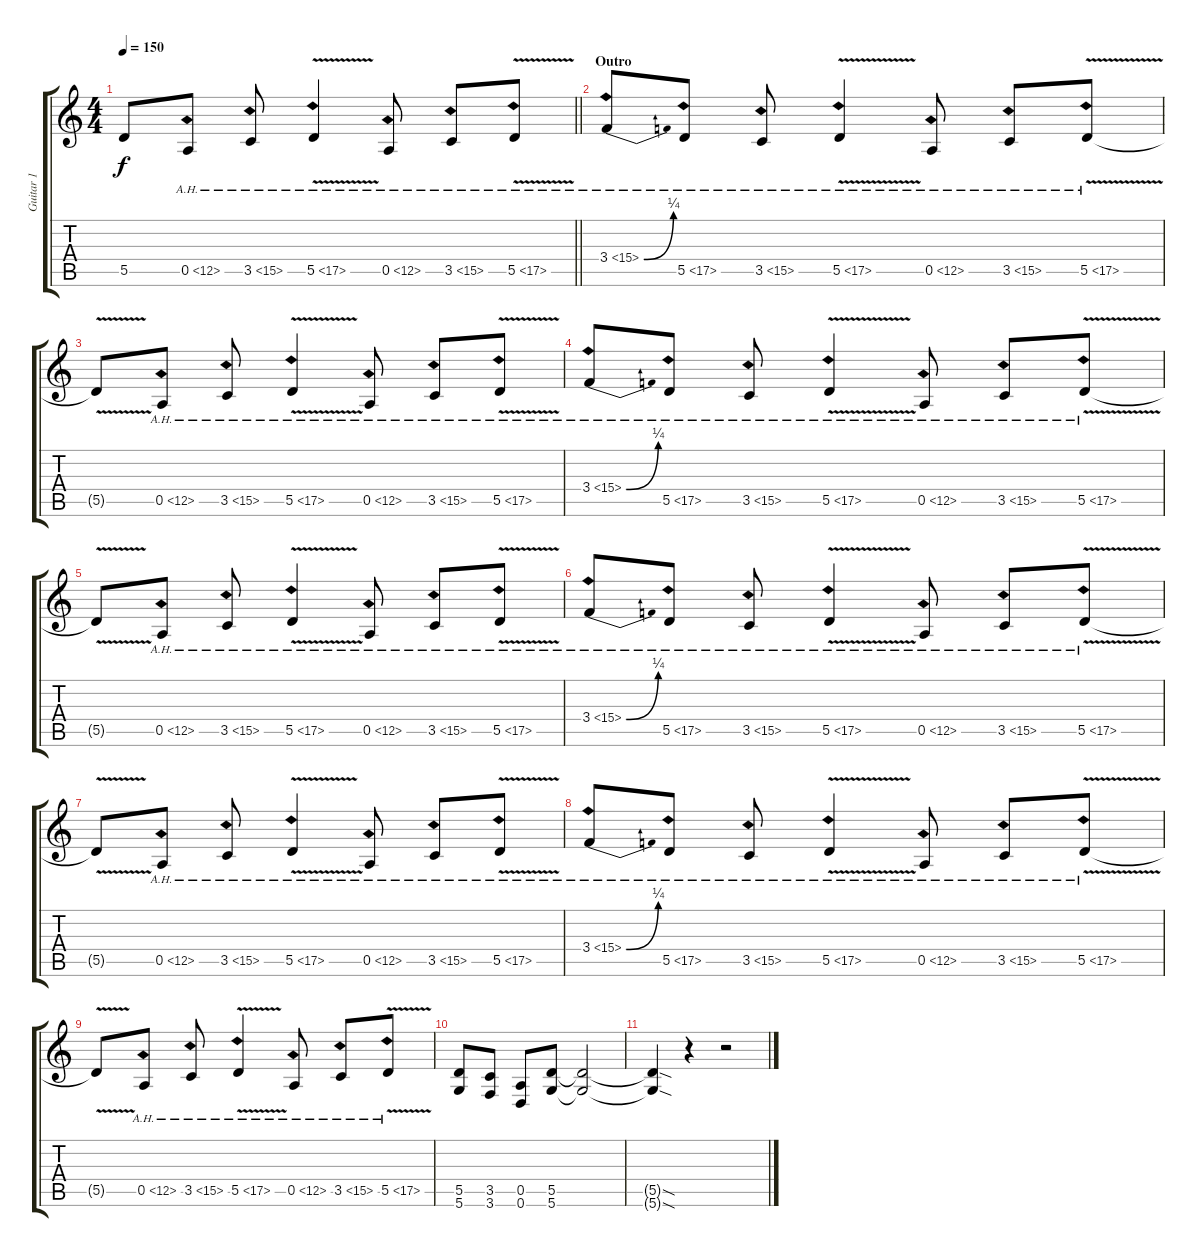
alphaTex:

\track ("Guitar 1" "Guitar 1") {instrument overdrivenguitar}
\staff {score tabs}
\tuning (E4 B3 G3 D3 A2 D2) {hide}
\ts (4 4)
\tempo 150
\clef g2
\barLineRight lightlight
\ks c
5.5{t}.8{dy f} 0.5{ah 12}.8 3.5{ah 12}.8 5.5{ah 12 v}.4 0.5{ah 12}.8 3.5{ah 12}.8 5.5{ah 12 v}.8 |
\section ("" "Outro")
3.4{be (bend 0 0 60 1) ah 12}.8 5.5{ah 12}.8 3.5{ah 12}.8 5.5{ah 12 v}.4 0.5{ah 12}.8 3.5{ah 12}.8 5.5{ah 12 v}.8 |
5.5{t}.8 0.5{ah 12}.8 3.5{ah 12}.8 5.5{ah 12 v}.4 0.5{ah 12}.8 3.5{ah 12}.8 5.5{ah 12 v}.8 |
3.4{be (bend 0 0 60 1) ah 12}.8 5.5{ah 12}.8 3.5{ah 12}.8 5.5{ah 12 v}.4 0.5{ah 12}.8 3.5{ah 12}.8 5.5{ah 12 v}.8 |
5.5{t}.8 0.5{ah 12}.8 3.5{ah 12}.8 5.5{ah 12 v}.4 0.5{ah 12}.8 3.5{ah 12}.8 5.5{ah 12 v}.8 |
3.4{be (bend 0 0 60 1) ah 12}.8 5.5{ah 12}.8 3.5{ah 12}.8 5.5{ah 12 v}.4 0.5{ah 12}.8 3.5{ah 12}.8 5.5{ah 12 v}.8 |
5.5{t}.8 0.5{ah 12}.8 3.5{ah 12}.8 5.5{ah 12 v}.4 0.5{ah 12}.8 3.5{ah 12}.8 5.5{ah 12 v}.8 |
3.4{be (bend 0 0 60 1) ah 12}.8 5.5{ah 12}.8 3.5{ah 12}.8 5.5{ah 12 v}.4 0.5{ah 12}.8 3.5{ah 12}.8 5.5{ah 12 v}.8 |
5.5{t}.8 0.5{ah 12}.8 3.5{ah 12}.8 5.5{ah 12 v}.4 0.5{ah 12}.8 3.5{ah 12}.8 5.5{ah 12 v}.8 |
(5.5 5.6).8 (3.5 3.6).8 (0.5 0.6).8 (5.5 5.6).8 (5.5{t} 5.6{t}).2 |
(5.5{sod t} 5.6{sod t}).4 r.4 r.2
